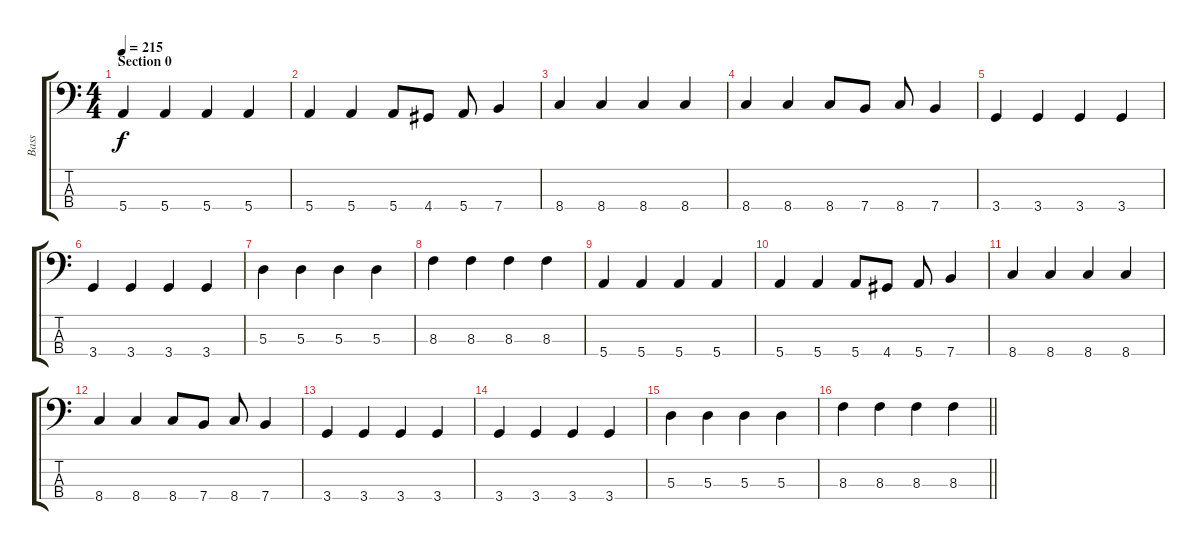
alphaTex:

\track ("Bass" "Bass") {instrument electricbassfinger}
\staff {score tabs}
\tuning (G2 D2 A1 E1) {hide}
\ts (4 4)
\section ("" "Section 0")
\tempo 215
\clef f4
\ks c
5.4.4{dy f} 5.4.4 5.4.4 5.4.4 |
5.4.4 5.4.4 5.4.8 4.4.8 5.4.8 7.4.4 |
8.4.4 8.4.4 8.4.4 8.4.4 |
8.4.4 8.4.4 8.4.8 7.4.8 8.4.8 7.4.4 |
3.4.4 3.4.4 3.4.4 3.4.4 |
3.4.4 3.4.4 3.4.4 3.4.4 |
5.3.4 5.3.4 5.3.4 5.3.4 |
8.3.4 8.3.4 8.3.4 8.3.4 |
5.4.4 5.4.4 5.4.4 5.4.4 |
5.4.4 5.4.4 5.4.8 4.4.8 5.4.8 7.4.4 |
8.4.4 8.4.4 8.4.4 8.4.4 |
8.4.4 8.4.4 8.4.8 7.4.8 8.4.8 7.4.4 |
3.4.4 3.4.4 3.4.4 3.4.4 |
3.4.4 3.4.4 3.4.4 3.4.4 |
5.3.4 5.3.4 5.3.4 5.3.4 |
\barLineRight lightlight
8.3.4 8.3.4 8.3.4 8.3.4
